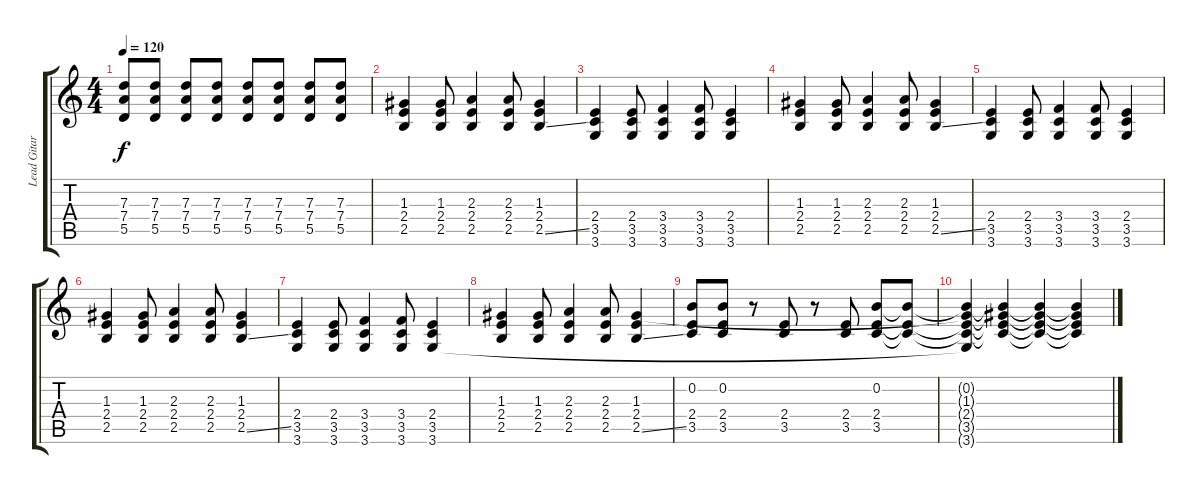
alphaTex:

\track ("Lead Gitarre" "Lead Gitar") {instrument overdrivenguitar}
\staff {score tabs}
\tuning (E4 B3 G3 D3 A2 E2) {hide}
\ts (4 4)
\tempo 120
\clef g2
\ks c
(7.3 7.4 5.5).8{dy f} (7.3 7.4 5.5).8 (7.3 7.4 5.5).8 (7.3 7.4 5.5).8 (7.3 7.4 5.5).8 (7.3 7.4 5.5).8 (7.3 7.4 5.5).8 (7.3 7.4 5.5).8 |
(1.3 2.4 2.5).4 (1.3 2.4 2.5).8 (2.3 2.4 2.5).4 (2.3 2.4 2.5).8 (1.3 2.4 2.5{ss}).4 |
(2.4 3.5 3.6).4 (2.4 3.5 3.6).8 (3.4 3.5 3.6).4 (3.4 3.5 3.6).8 (2.4 3.5 3.6).4 |
(1.3 2.4 2.5).4 (1.3 2.4 2.5).8 (2.3 2.4 2.5).4 (2.3 2.4 2.5).8 (1.3 2.4 2.5{ss}).4 |
(2.4 3.5 3.6).4 (2.4 3.5 3.6).8 (3.4 3.5 3.6).4 (3.4 3.5 3.6).8 (2.4 3.5 3.6).4 |
(1.3 2.4 2.5).4 (1.3 2.4 2.5).8 (2.3 2.4 2.5).4 (2.3 2.4 2.5).8 (1.3 2.4 2.5{ss}).4 |
(2.4 3.5 3.6).4 (2.4 3.5 3.6).8 (3.4 3.5 3.6).4 (3.4 3.5 3.6).8 (2.4 3.5 3.6).4 |
(1.3 2.4 2.5).4 (1.3 2.4 2.5).8 (2.3 2.4 2.5).4 (2.3 2.4 2.5).8 (1.3 2.4 2.5{ss}).4 |
(0.2 2.4 3.5).8 (0.2 2.4 3.5).8 r.8 (2.4 3.5).8 r.8 (2.4 3.5).8 (0.2 2.4 3.5).8 (0.2{t} 2.4{t} 3.5{t}).8 |
(0.2{t} 1.3{t} 2.4{t} 3.5{t} 3.6{t}).4 (0.2{t} 1.3{t} 2.4{t} 3.5{t}).4 (0.2{t} 1.3{t} 2.4{t} 3.5{t}).4 (0.2{t} 1.3{t} 2.4{t} 3.5{t}).4
